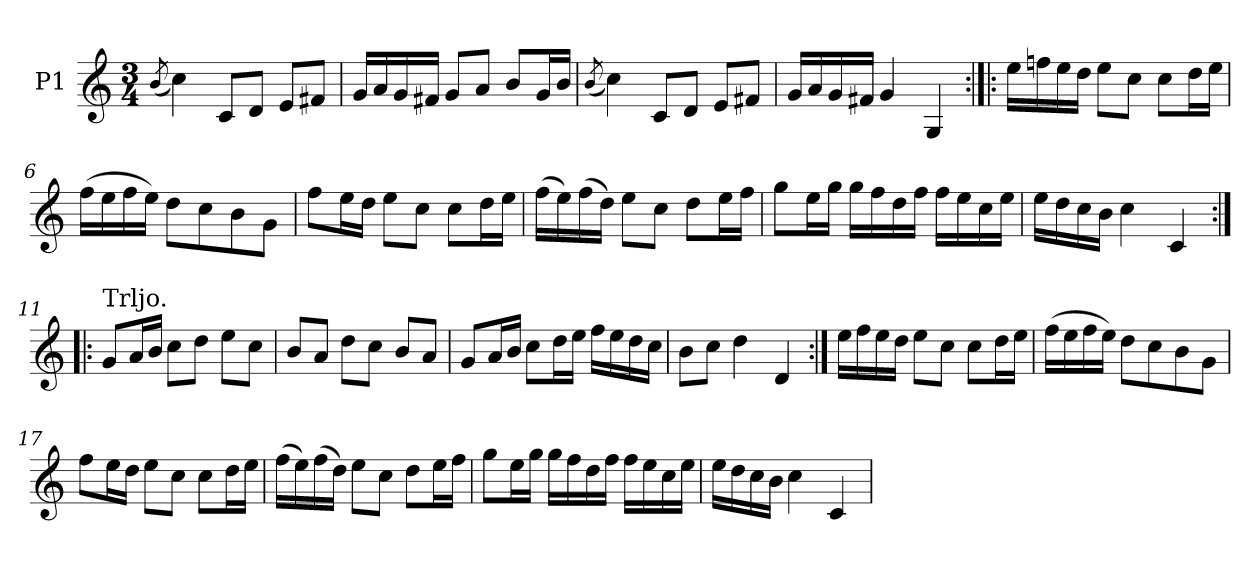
**kern
*part1
*staff1
*I"P1
!!LO:PB:g=z
*clefG2
*k[]
*C:
*M3/4
=1
(8qbi/
4cci\)
8ci/L
8di/J
8ei/L
8f#Xi/J
=2
16gi/LL
16ai/
16gi/
16f#Xi/JJ
8gi/L
8ai/J
8bi/L
16gi/L
16bi/JJ
!!LO:LB:g=z
=3
(8qbi/
4cci\)
8ci/L
8di/J
8ei/L
8f#Xi/J
=4
16gi/LL
16ai/
16gi/
16f#Xi/JJ
4gi/
4Gi/
!!LO:LB:g=z
=5:|!|:
16eei\LL
16ffni\
16eei\
16ddi\JJ
8eei\L
8cci\J
8cci\L
16ddi\L
16eei\JJ
=6
(16ffi\LL
16eei\
16ffi\
16eei\JJ)
8ddi\L
8cci\
8bi\
8gi\J
!!LO:LB:g=z
=7
8ffi\L
16eei\L
16ddi\JJ
8eei\L
8cci\J
8cci\L
16ddi\L
16eei\JJ
=8
(16ffi\LL
16eei\)
(16ffi\
16ddi\JJ)
8eei\L
8cci\J
8ddi\L
16eei\L
16ffi\JJ
!!LO:LB:g=z
=9
8ggi\L
16eei\L
16ggi\JJ
16ggi\LL
16ffi\
16ddi\
16ffi\JJ
16ffi\LL
16eei\
16cci\
16eei\JJ
=10
16eei\LL
16ddi\
16cci\
16bi\JJ
4cci\
4ci/
!!LO:LB:g=z
=11:|!|:
!LO:TX:a:t=Trljo.
8gi/L
16ai/L
16bi/JJ
8cci\L
8ddi\J
8eei\L
8cci\J
=12
8bi/L
8ai/J
8ddi\L
8cci\J
8bi/L
8ai/J
!!LO:LB:g=z
=13
8gi/L
16ai/L
16bi/JJ
8cci\L
16ddi\L
16eei\JJ
16ffi\LL
16eei\
16ddi\
16cci\JJ
=14
8bi\L
8cci\J
4ddi\
4di/
!!LO:LB:g=z
=15:|!
16eei\LL
16ffi\
16eei\
16ddi\JJ
8eei\L
8cci\J
8cci\L
16ddi\L
16eei\JJ
=16
(16ffi\LL
16eei\
16ffi\
16eei\JJ)
8ddi\L
8cci\
8bi\
8gi\J
!!LO:LB:g=z
=17
8ffi\L
16eei\L
16ddi\JJ
8eei\L
8cci\J
8cci\L
16ddi\L
16eei\JJ
=18
(16ffi\LL
16eei\)
(16ffi\
16ddi\JJ)
8eei\L
8cci\J
8ddi\L
16eei\L
16ffi\JJ
!!LO:LB:g=z
=19
8ggi\L
16eei\L
16ggi\JJ
16ggi\LL
16ffi\
16ddi\
16ffi\JJ
16ffi\LL
16eei\
16cci\
16eei\JJ
=20
16eei\LL
16ddi\
16cci\
16bi\JJ
4cci\
4ci/
=
*-
